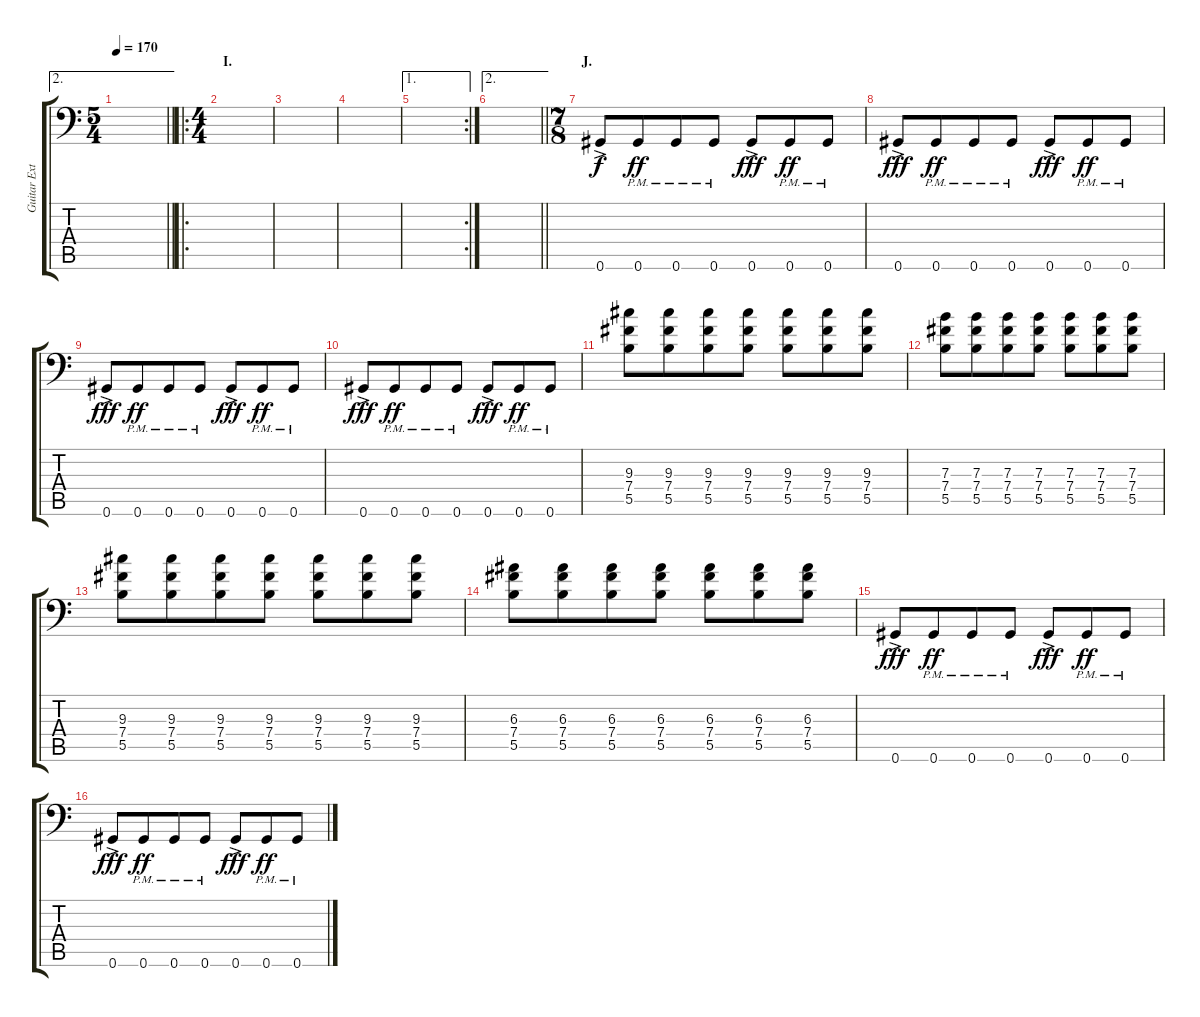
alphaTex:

\track ("Guitar Extra" "Guitar Ext") {instrument distortionguitar}
\staff {score tabs}
\tuning (Db4 Ab3 E3 B2 Gb2 Ab1) {hide}
\ae 2
\ts (5 4)
\tempo 170
\clef f4
\barLineRight lightlight
\ks c
|
\ro
\ts (4 4)
\section ("" "I.")
|
|
|
\ae 1
\rc 2
|
\ae 2
\barLineRight lightlight
|
\ts (7 8)
\section ("" "J.")
0.6{ac}.8 0.6{pm}.8{dy ff} 0.6{pm}.8 0.6{pm}.8 0.6{ac}.8{dy fff} 0.6{pm}.8{dy ff} 0.6{pm}.8 |
0.6{ac}.8{dy fff} 0.6{pm}.8{dy ff} 0.6{pm}.8 0.6{pm}.8 0.6{ac}.8{dy fff} 0.6{pm}.8{dy ff} 0.6{pm}.8 |
0.6{ac}.8{dy fff} 0.6{pm}.8{dy ff} 0.6{pm}.8 0.6{pm}.8 0.6{ac}.8{dy fff} 0.6{pm}.8{dy ff} 0.6{pm}.8 |
0.6{ac}.8{dy fff} 0.6{pm}.8{dy ff} 0.6{pm}.8 0.6{pm}.8 0.6{ac}.8{dy fff} 0.6{pm}.8{dy ff} 0.6{pm}.8 |
(9.3 7.4 5.5).8 (9.3 7.4 5.5).8 (9.3 7.4 5.5).8 (9.3 7.4 5.5).8 (9.3 7.4 5.5).8 (9.3 7.4 5.5).8 (9.3 7.4 5.5).8 |
(7.3 7.4 5.5).8 (7.3 7.4 5.5).8 (7.3 7.4 5.5).8 (7.3 7.4 5.5).8 (7.3 7.4 5.5).8 (7.3 7.4 5.5).8 (7.3 7.4 5.5).8 |
(9.3 7.4 5.5).8 (9.3 7.4 5.5).8 (9.3 7.4 5.5).8 (9.3 7.4 5.5).8 (9.3 7.4 5.5).8 (9.3 7.4 5.5).8 (9.3 7.4 5.5).8 |
(6.3 7.4 5.5).8 (6.3 7.4 5.5).8 (6.3 7.4 5.5).8 (6.3 7.4 5.5).8 (6.3 7.4 5.5).8 (6.3 7.4 5.5).8 (6.3 7.4 5.5).8 |
0.6{ac}.8{dy fff} 0.6{pm}.8{dy ff} 0.6{pm}.8 0.6{pm}.8 0.6{ac}.8{dy fff} 0.6{pm}.8{dy ff} 0.6{pm}.8 |
0.6{ac}.8{dy fff} 0.6{pm}.8{dy ff} 0.6{pm}.8 0.6{pm}.8 0.6{ac}.8{dy fff} 0.6{pm}.8{dy ff} 0.6{pm}.8
